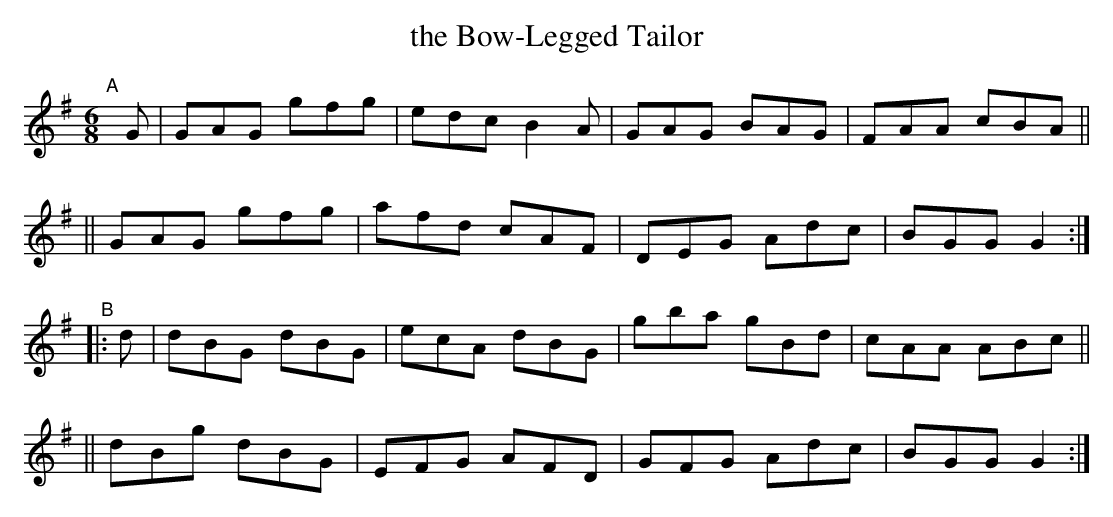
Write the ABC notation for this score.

X:1
T: the Bow-Legged Tailor
M: 6/8
L: 1/8
K: G
"^A"[|]G \
|  GAG gfg | edc B2A | GAG BAG | FAA cBA ||
|| GAG gfg | afd cAF | DEG Adc | BGG G2 :|
"^B"|: d \
|  dBG dBG | ecA dBG | gba gBd | cAA ABc ||
|| dBg dBG | EFG AFD | GFG Adc | BGG G2 :|
